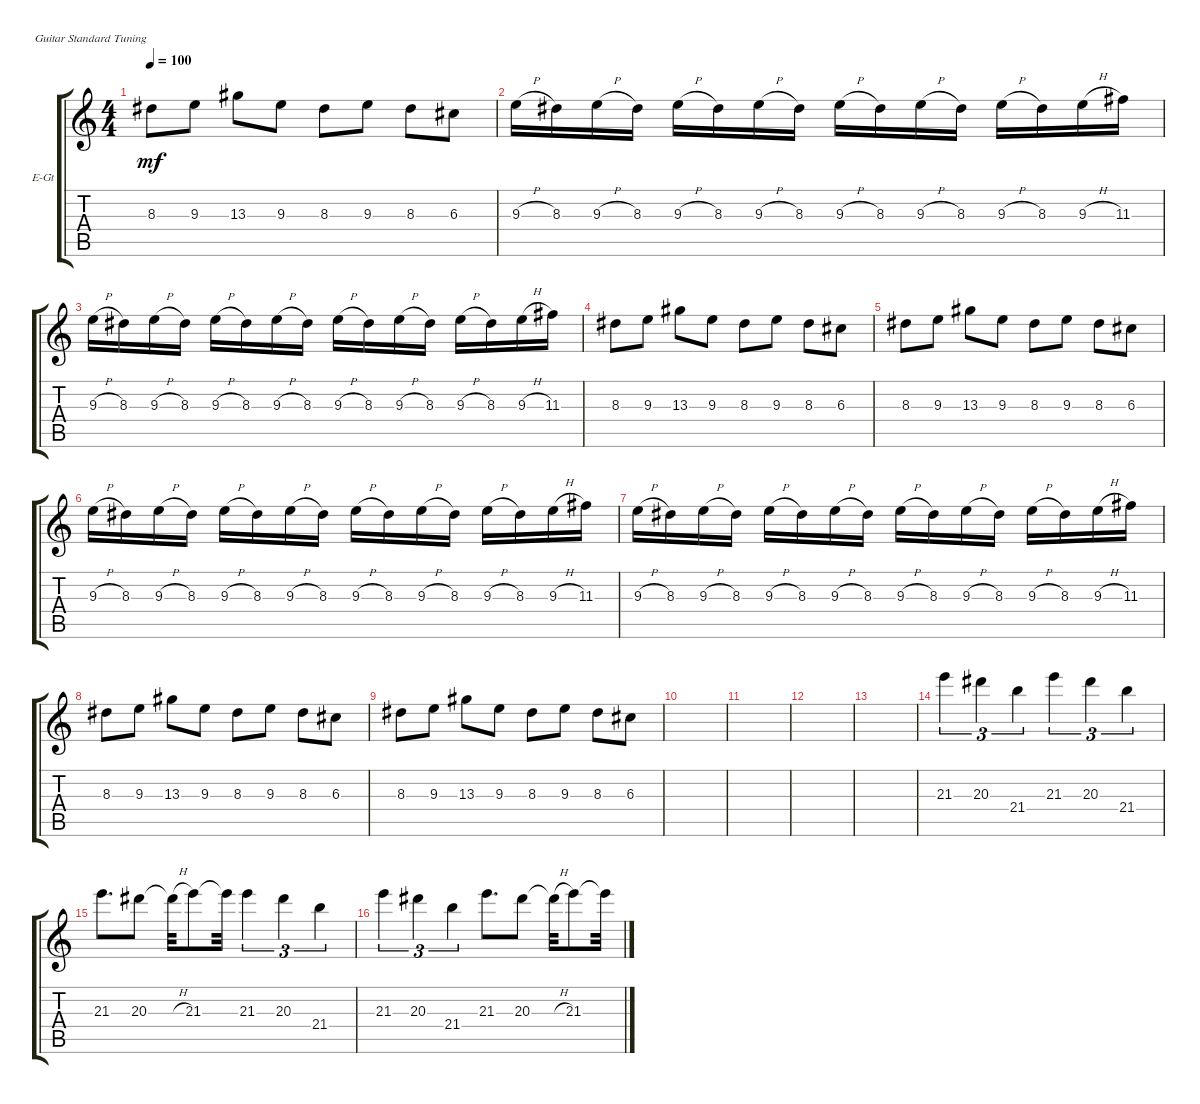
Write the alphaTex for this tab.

\defaultSystemsLayout 4
\bracketExtendMode groupsimilarinstruments
\firstSystemTrackNameOrientation horizontal
\otherSystemsTrackNameOrientation horizontal
\track ("Lead Guitar" "E-Gt") {instrument distortionguitar}
\staff {score tabs}
\tuning (E4 B3 G3 D3 A2 E2)
\ts (4 4)
\tempo 100
\clef g2
\ks c
8.3.8{dy mf} 9.3.8 13.3.8 9.3.8 8.3.8 9.3.8 8.3.8 6.3.8 |
9.3{h}.16 8.3.16 9.3{h}.16 8.3.16 9.3{h}.16 8.3.16 9.3{h}.16 8.3.16 9.3{h}.16 8.3.16 9.3{h}.16 8.3.16 9.3{h}.16 8.3.16 9.3{h}.16 11.3.16 |
9.3{h}.16 8.3.16 9.3{h}.16 8.3.16 9.3{h}.16 8.3.16 9.3{h}.16 8.3.16 9.3{h}.16 8.3.16 9.3{h}.16 8.3.16 9.3{h}.16 8.3.16 9.3{h}.16 11.3.16 |
8.3.8 9.3.8 13.3.8 9.3.8 8.3.8 9.3.8 8.3.8 6.3.8 |
8.3.8 9.3.8 13.3.8 9.3.8 8.3.8 9.3.8 8.3.8 6.3.8 |
9.3{h}.16 8.3.16 9.3{h}.16 8.3.16 9.3{h}.16 8.3.16 9.3{h}.16 8.3.16 9.3{h}.16 8.3.16 9.3{h}.16 8.3.16 9.3{h}.16 8.3.16 9.3{h}.16 11.3.16 |
9.3{h}.16 8.3.16 9.3{h}.16 8.3.16 9.3{h}.16 8.3.16 9.3{h}.16 8.3.16 9.3{h}.16 8.3.16 9.3{h}.16 8.3.16 9.3{h}.16 8.3.16 9.3{h}.16 11.3.16 |
8.3.8 9.3.8 13.3.8 9.3.8 8.3.8 9.3.8 8.3.8 6.3.8 |
8.3.8 9.3.8 13.3.8 9.3.8 8.3.8 9.3.8 8.3.8 6.3.8 |
|
|
|
|
21.3.4{tu (3 2)} 20.3.4{tu (3 2)} 21.4.4{tu (3 2)} 21.3.4{tu (3 2)} 20.3.4{tu (3 2)} 21.4.4{tu (3 2)} |
21.3.8{d} 20.3.8 20.3{h t}.32 21.3.8 21.3{t}.32 21.3.4{tu (3 2)} 20.3.4{tu (3 2)} 21.4.4{tu (3 2)} |
21.3.4{tu (3 2)} 20.3.4{tu (3 2)} 21.4.4{tu (3 2)} 21.3.8{d} 20.3.8 20.3{h t}.32 21.3.8 21.3{t}.32
